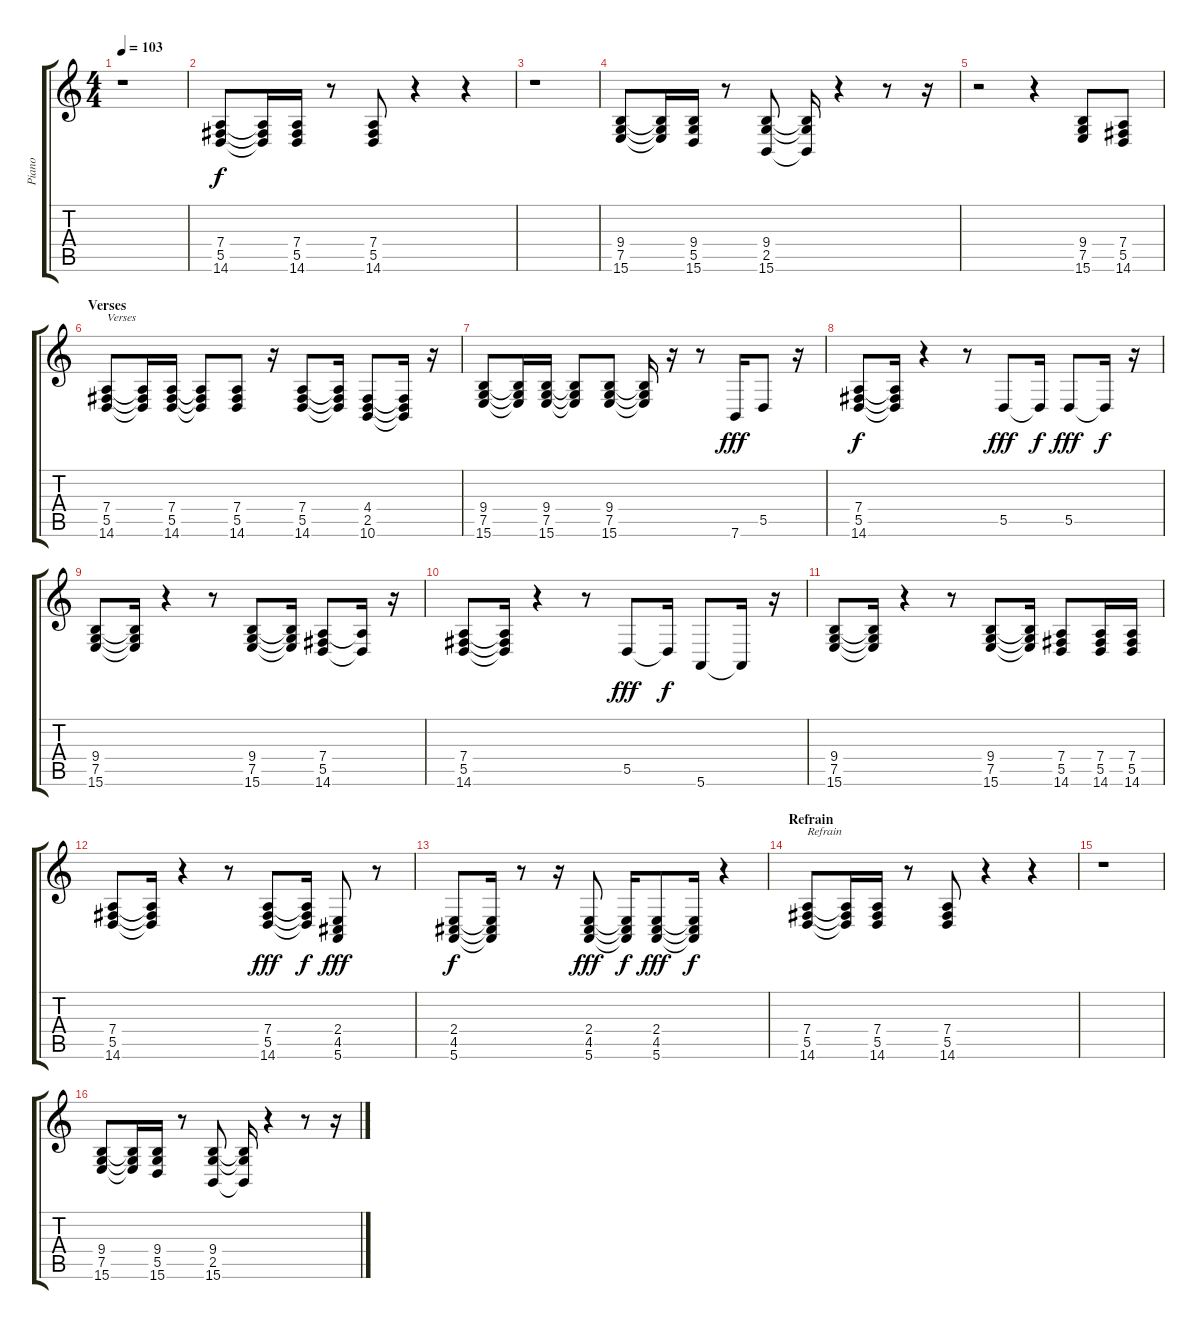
\track ("Piano" "Piano") {instrument brightacousticpiano}
\staff {score tabs}
\tuning (E4 B3 G3 D3 A2 E2) {hide}
\ts (4 4)
\tempo 103
\clef g2
\ks c
r.1{dy f} |
(7.4 5.5 14.6).8 (7.4{t} 5.5{t} 14.6{t}).16 (7.4 5.5 14.6).16 r.8 (7.4 5.5 14.6).8 r.4 r.4 |
r.1 |
(9.4 7.5 15.6).8 (9.4{t} 7.5{t} 15.6{t}).16 (9.4 5.5 15.6).16 r.8 (9.4 2.5 15.6).8 (9.4{t} 2.5{t} 15.6{t}).16 r.4 r.8 r.16 |
r.2 r.4 (9.4 7.5 15.6).8{volume 10} (7.4 5.5 14.6).8 |
\section ("" "Verses")
(7.4 5.5 14.6).8{txt "Verses"} (7.4{t} 5.5{t} 14.6{t}).16 (7.4 5.5 14.6).16 (7.4{t} 5.5{t} 14.6{t}).8 (7.4 5.5 14.6).8 r.16 (7.4 5.5 14.6).8 (7.4{t} 5.5{t} 14.6{t}).16 (4.4 2.5 10.6).8 (4.4{t} 2.5{t} 10.6{t}).16 r.16 |
(9.4 7.5 15.6).8 (9.4{t} 7.5{t} 15.6{t}).16 (9.4 7.5 15.6).16 (9.4{t} 7.5{t} 15.6{t}).8 (9.4 7.5 15.6).8 (9.4{t} 7.5{t} 15.6{t}).16 r.16 r.8 7.6.16{dy fff} 5.5.8 r.16 |
(7.4 5.5 14.6).8{dy f} (7.4{t} 5.5{t} 14.6{t}).16 r.4 r.8 5.5.8{dy fff} 5.5{t}.16{dy f} 5.5.8{dy fff} 5.5{t}.16{dy f} r.16 |
(9.4 7.5 15.6).8 (9.4{t} 7.5{t} 15.6{t}).16 r.4 r.8 (9.4 7.5 15.6).8 (9.4{t} 7.5{t} 15.6{t}).16 (7.4 5.5 14.6).8 (7.4{t} 5.5{t}).16 r.16 |
(7.4 5.5 14.6).8 (7.4{t} 5.5{t} 14.6{t}).16 r.4 r.8 5.5.8{dy fff} 5.5{t}.16{dy f} 5.6.8 5.6{t}.16 r.16 |
(9.4 7.5 15.6).8 (9.4{t} 7.5{t} 15.6{t}).16 r.4 r.8 (9.4 7.5 15.6).8 (9.4{t} 7.5{t} 15.6{t}).16 (7.4 5.5 14.6).8 (7.4 5.5 14.6).16 (7.4 5.5 14.6).16 |
(7.4 5.5 14.6).8 (7.4{t} 5.5{t} 14.6{t}).16 r.4 r.8 (7.4 5.5 14.6).8{dy fff} (7.4{t} 5.5{t} 14.6{t}).16{dy f} (2.4 4.5 5.6).8{dy fff} r.8 |
(2.4 4.5 5.6).8{dy f} (2.4{t} 4.5{t} 5.6{t}).16 r.8 r.16 (2.4 4.5 5.6).8{dy fff} (2.4{t} 4.5{t} 5.6{t}).16{dy f} (2.4 4.5 5.6).8{dy fff} (2.4{t} 4.5{t} 5.6{t}).16{dy f} r.4 |
\section ("" "Refrain")
(7.4 5.5 14.6).8{txt "Refrain" volume 10} (7.4{t} 5.5{t} 14.6{t}).16 (7.4 5.5 14.6).16 r.8 (7.4 5.5 14.6).8 r.4 r.4 |
r.1 |
(9.4 7.5 15.6).8 (9.4{t} 7.5{t} 15.6{t}).16 (9.4 5.5 15.6).16 r.8 (9.4 2.5 15.6).8 (9.4{t} 2.5{t} 15.6{t}).16 r.4 r.8 r.16
